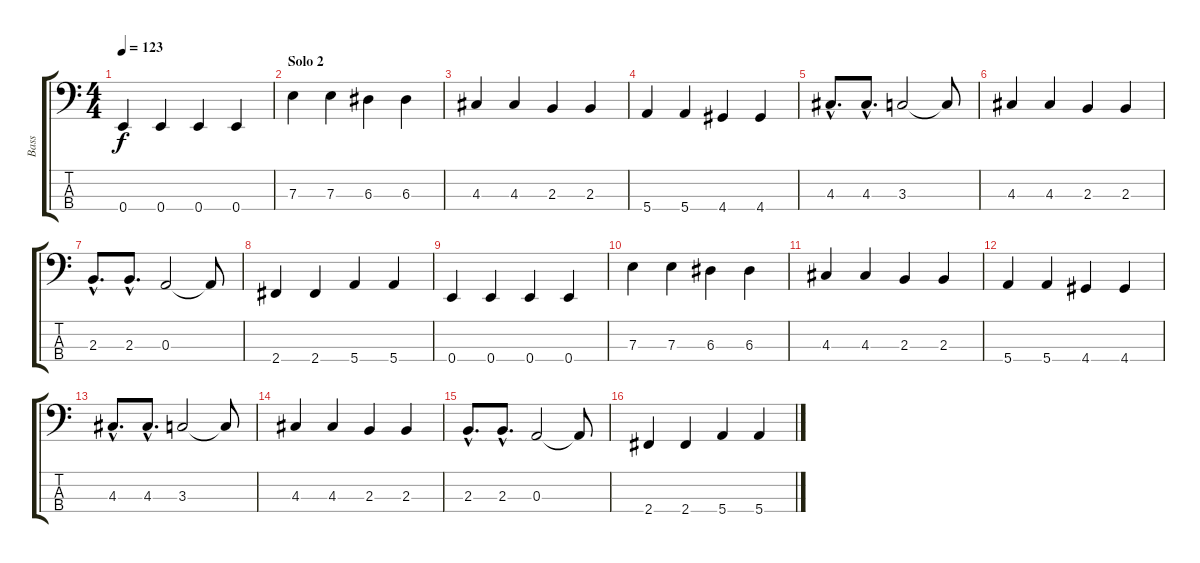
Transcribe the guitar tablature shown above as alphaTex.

\track ("Bass" "Bass") {instrument electricbassfinger}
\staff {score tabs}
\tuning (G2 D2 A1 E1) {hide}
\ts (4 4)
\tempo 123
\clef f4
\ks c
0.4.4{dy f} 0.4.4 0.4.4 0.4.4 |
\section ("" "Solo 2")
7.3.4 7.3.4 6.3.4 6.3.4 |
4.3.4 4.3.4 2.3.4 2.3.4 |
5.4.4 5.4.4 4.4.4 4.4.4 |
4.3{hac}.8{d} 4.3{hac}.8{d} 3.3.2 3.3{t}.8 |
4.3.4 4.3.4 2.3.4 2.3.4 |
2.3{hac}.8{d} 2.3{hac}.8{d} 0.3.2 0.3{t}.8 |
2.4.4 2.4.4 5.4.4 5.4.4 |
0.4.4 0.4.4 0.4.4 0.4.4 |
7.3.4{volume 8} 7.3.4 6.3.4 6.3.4 |
4.3.4 4.3.4 2.3.4 2.3.4 |
5.4.4{volume 6} 5.4.4 4.4.4 4.4.4 |
4.3{hac}.8{d} 4.3{hac}.8{d} 3.3.2 3.3{t}.8 |
4.3.4{volume 4} 4.3.4 2.3.4 2.3.4 |
2.3{hac}.8{d} 2.3{hac}.8{d} 0.3.2 0.3{t}.8 |
2.4.4{volume 2} 2.4.4 5.4.4 5.4.4
